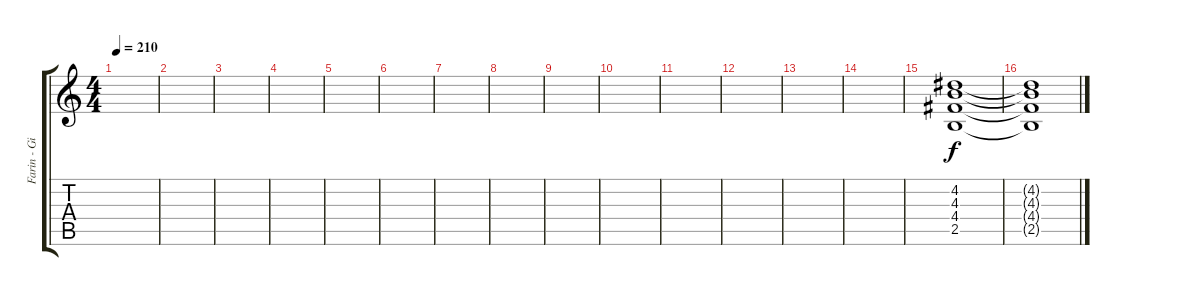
\track ("Farin - Gitarre 2" "Farin - Gi") {instrument overdrivenguitar}
\staff {score tabs}
\tuning (E4 B3 G3 D3 A2 E2) {hide}
\ts (4 4)
\tempo 210
\clef g2
\ks c
|
|
|
|
|
|
|
|
|
|
|
|
|
|
(4.2 4.3 4.4 2.5).1{volume 14 instrument overdrivenguitar} |
(4.2{t} 4.3{t} 4.4{t} 2.5{t}).1
